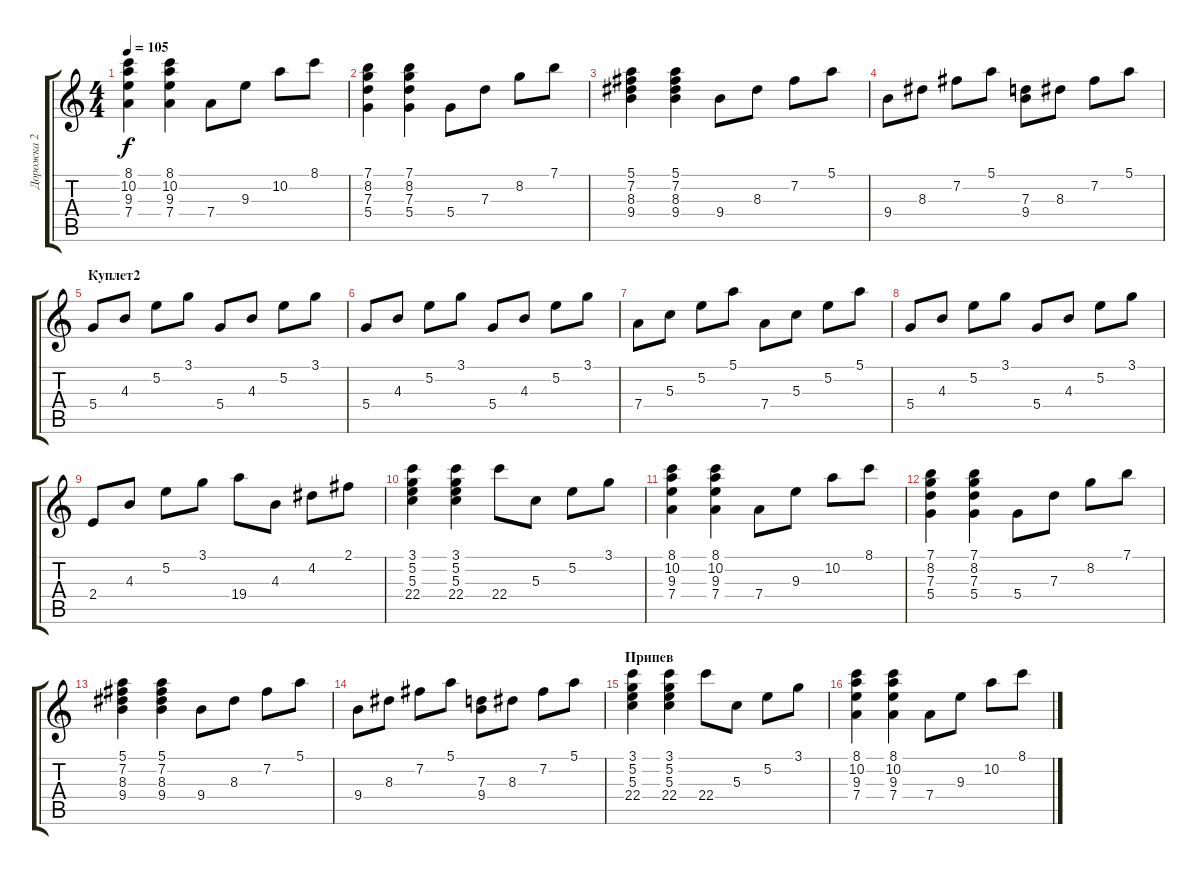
\track ("Дорожка 2" "Дорожка 2") {instrument electricguitarclean}
\staff {score tabs}
\tuning (E4 B3 G3 D3 A2 E2) {hide}
\ts (4 4)
\tempo 105
\clef g2
\ks c
(8.1 10.2 9.3 7.4).4{dy f} (8.1 10.2 9.3 7.4).4 7.4.8 9.3.8 10.2.8 8.1.8 |
(7.1 8.2 7.3 5.4).4 (7.1 8.2 7.3 5.4).4 5.4.8 7.3.8 8.2.8 7.1.8 |
(5.1 7.2 8.3 9.4).4 (5.1 7.2 8.3 9.4).4 9.4.8 8.3.8 7.2.8 5.1.8 |
9.4.8 8.3.8 7.2.8 5.1.8 (7.3 9.4).8 8.3.8 7.2.8 5.1.8 |
\section ("" "Куплет2")
5.4.8 4.3.8 5.2.8 3.1.8 5.4.8 4.3.8 5.2.8 3.1.8 |
5.4.8 4.3.8 5.2.8 3.1.8 5.4.8 4.3.8 5.2.8 3.1.8 |
7.4.8 5.3.8 5.2.8 5.1.8 7.4.8 5.3.8 5.2.8 5.1.8 |
5.4.8 4.3.8 5.2.8 3.1.8 5.4.8 4.3.8 5.2.8 3.1.8 |
2.4.8 4.3.8 5.2.8 3.1.8 19.4.8 4.3.8 4.2.8 2.1.8 |
(3.1 5.2 5.3 22.4).4 (3.1 5.2 5.3 22.4).4 22.4.8 5.3.8 5.2.8 3.1.8 |
(8.1 10.2 9.3 7.4).4 (8.1 10.2 9.3 7.4).4 7.4.8 9.3.8 10.2.8 8.1.8 |
(7.1 8.2 7.3 5.4).4 (7.1 8.2 7.3 5.4).4 5.4.8 7.3.8 8.2.8 7.1.8 |
(5.1 7.2 8.3 9.4).4 (5.1 7.2 8.3 9.4).4 9.4.8 8.3.8 7.2.8 5.1.8 |
9.4.8 8.3.8 7.2.8 5.1.8 (7.3 9.4).8 8.3.8 7.2.8 5.1.8 |
\section ("" "Припев")
(3.1 5.2 5.3 22.4).4 (3.1 5.2 5.3 22.4).4 22.4.8 5.3.8 5.2.8 3.1.8 |
(8.1 10.2 9.3 7.4).4 (8.1 10.2 9.3 7.4).4 7.4.8 9.3.8 10.2.8 8.1.8
